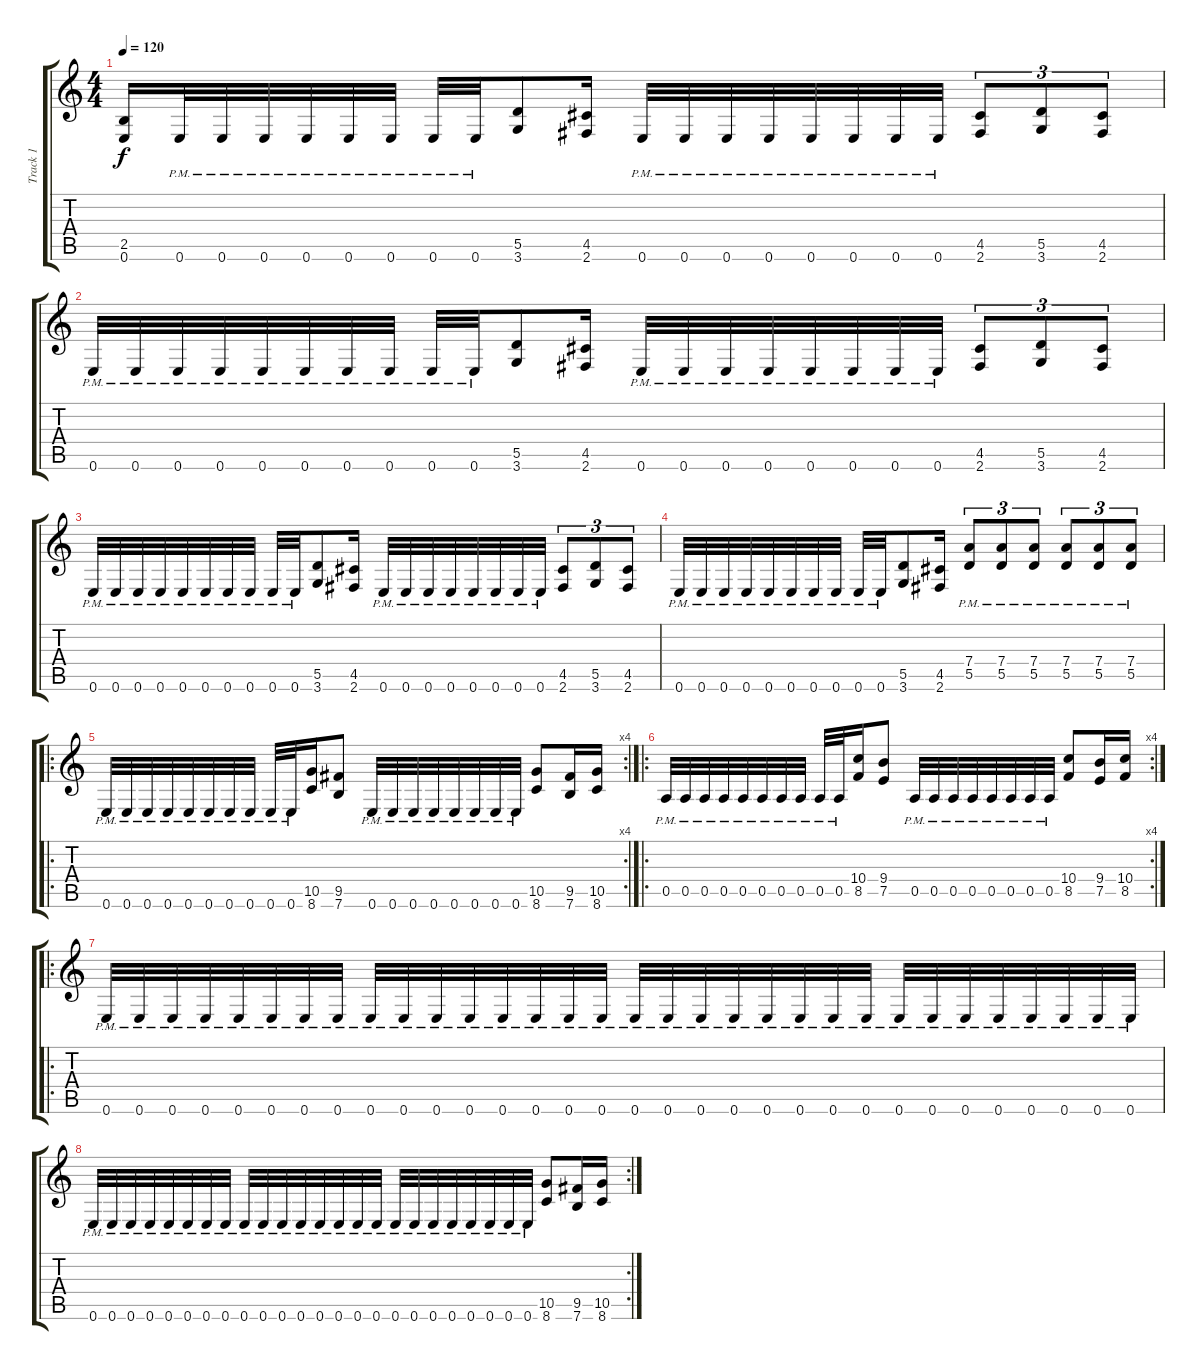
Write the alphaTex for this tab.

\track ("Track 1" "Track 1") {instrument distortionguitar}
\staff {score tabs}
\tuning (E4 B3 G3 D3 A2 E2) {hide}
\ts (4 4)
\tempo 120
\clef g2
\ks c
(2.5 0.6).16{dy f} 0.6{pm}.32 0.6{pm}.32 0.6{pm}.32 0.6{pm}.32 0.6{pm}.32 0.6{pm}.32 0.6{pm}.32 0.6{pm}.32 (5.5 3.6).8 (4.5 2.6).16 0.6{pm}.32 0.6{pm}.32 0.6{pm}.32 0.6{pm}.32 0.6{pm}.32 0.6{pm}.32 0.6{pm}.32 0.6{pm}.32 (4.5 2.6).8{tu (3 2)} (5.5 3.6).8{tu (3 2)} (4.5 2.6).8{tu (3 2)} |
0.6{pm}.32 0.6{pm}.32 0.6{pm}.32 0.6{pm}.32 0.6{pm}.32 0.6{pm}.32 0.6{pm}.32 0.6{pm}.32 0.6{pm}.32 0.6{pm}.32 (5.5 3.6).8 (4.5 2.6).16 0.6{pm}.32 0.6{pm}.32 0.6{pm}.32 0.6{pm}.32 0.6{pm}.32 0.6{pm}.32 0.6{pm}.32 0.6{pm}.32 (4.5 2.6).8{tu (3 2)} (5.5 3.6).8{tu (3 2)} (4.5 2.6).8{tu (3 2)} |
0.6{pm}.32 0.6{pm}.32 0.6{pm}.32 0.6{pm}.32 0.6{pm}.32 0.6{pm}.32 0.6{pm}.32 0.6{pm}.32 0.6{pm}.32 0.6{pm}.32 (5.5 3.6).8 (4.5 2.6).16 0.6{pm}.32 0.6{pm}.32 0.6{pm}.32 0.6{pm}.32 0.6{pm}.32 0.6{pm}.32 0.6{pm}.32 0.6{pm}.32 (4.5 2.6).8{tu (3 2)} (5.5 3.6).8{tu (3 2)} (4.5 2.6).8{tu (3 2)} |
0.6{pm}.32 0.6{pm}.32 0.6{pm}.32 0.6{pm}.32 0.6{pm}.32 0.6{pm}.32 0.6{pm}.32 0.6{pm}.32 0.6{pm}.32 0.6{pm}.32 (5.5 3.6).8 (4.5 2.6).16 (7.4{pm} 5.5{pm}).8{tu (3 2)} (7.4{pm} 5.5{pm}).8{tu (3 2)} (7.4{pm} 5.5{pm}).8{tu (3 2)} (7.4{pm} 5.5{pm}).8{tu (3 2)} (7.4{pm} 5.5{pm}).8{tu (3 2)} (7.4{pm} 5.5{pm}).8{tu (3 2)} |
\ro
\rc 4
0.6{pm}.32 0.6{pm}.32 0.6{pm}.32 0.6{pm}.32 0.6{pm}.32 0.6{pm}.32 0.6{pm}.32 0.6{pm}.32 0.6{pm}.32 0.6{pm}.32 (10.5 8.6).16 (9.5 7.6).8 0.6{pm}.32 0.6{pm}.32 0.6{pm}.32 0.6{pm}.32 0.6{pm}.32 0.6{pm}.32 0.6{pm}.32 0.6{pm}.32 (10.5 8.6).8 (9.5 7.6).16 (10.5 8.6).16 |
\ro
\rc 4
0.5{pm}.32 0.5{pm}.32 0.5{pm}.32 0.5{pm}.32 0.5{pm}.32 0.5{pm}.32 0.5{pm}.32 0.5{pm}.32 0.5{pm}.32 0.5{pm}.32 (10.4 8.5).16 (9.4 7.5).8 0.5{pm}.32 0.5{pm}.32 0.5{pm}.32 0.5{pm}.32 0.5{pm}.32 0.5{pm}.32 0.5{pm}.32 0.5{pm}.32 (10.4 8.5).8 (9.4 7.5).16 (10.4 8.5).16 |
\ro
0.6{pm}.32 0.6{pm}.32 0.6{pm}.32 0.6{pm}.32 0.6{pm}.32 0.6{pm}.32 0.6{pm}.32 0.6{pm}.32 0.6{pm}.32 0.6{pm}.32 0.6{pm}.32 0.6{pm}.32 0.6{pm}.32 0.6{pm}.32 0.6{pm}.32 0.6{pm}.32 0.6{pm}.32 0.6{pm}.32 0.6{pm}.32 0.6{pm}.32 0.6{pm}.32 0.6{pm}.32 0.6{pm}.32 0.6{pm}.32 0.6{pm}.32 0.6{pm}.32 0.6{pm}.32 0.6{pm}.32 0.6{pm}.32 0.6{pm}.32 0.6{pm}.32 0.6{pm}.32 |
\rc 2
0.6{pm}.32 0.6{pm}.32 0.6{pm}.32 0.6{pm}.32 0.6{pm}.32 0.6{pm}.32 0.6{pm}.32 0.6{pm}.32 0.6{pm}.32 0.6{pm}.32 0.6{pm}.32 0.6{pm}.32 0.6{pm}.32 0.6{pm}.32 0.6{pm}.32 0.6{pm}.32 0.6{pm}.32 0.6{pm}.32 0.6{pm}.32 0.6{pm}.32 0.6{pm}.32 0.6{pm}.32 0.6{pm}.32 0.6{pm}.32 (10.5 8.6).8 (9.5 7.6).16 (10.5 8.6).16
